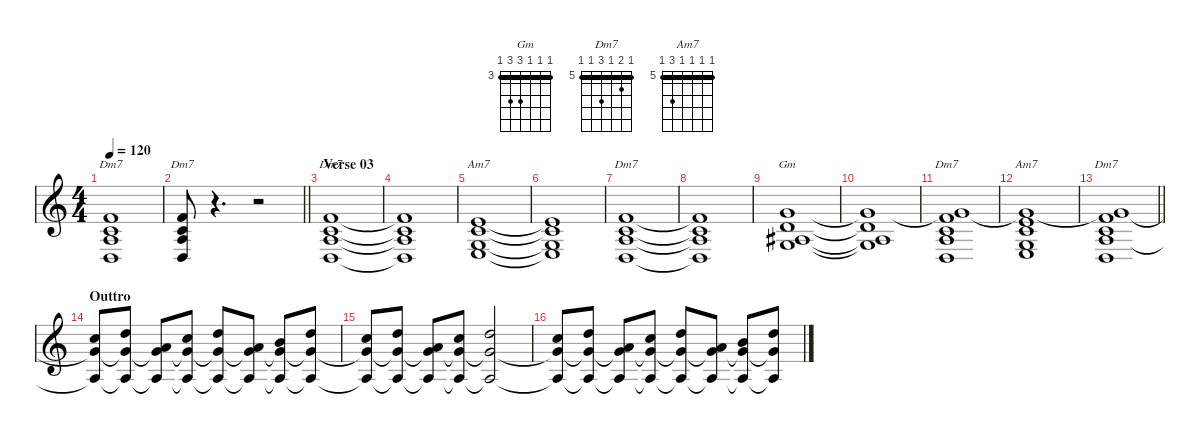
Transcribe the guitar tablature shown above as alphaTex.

\defaultSystemsLayout 4
\hideDynamics
\bracketExtendMode nobrackets
\singleTrackTrackNamePolicy hidden
\multiTrackTrackNamePolicy hidden
\firstSystemTrackNameMode fullname
\firstSystemTrackNameOrientation horizontal
\otherSystemsTrackNameOrientation horizontal
\track ("Teclado" "el.pno.") {instrument electricpiano2}
\staff {score}
\tuning (E4 B3 G3 D3 A2 E2)
\chord ("Gm" 3 3 3 5 5 3) {firstfret 3 barre (3 3 3)}
\chord ("Dm7" 5 6 5 7 5 5) {firstfret 5 barre (5 5 5)}
\chord ("Am7" 5 5 5 5 7 5) {firstfret 5 barre (5 5 5 5)}
\ts (4 4)
\tempo 120
\clef g2
\ks c
(6.2 5.3 7.4 5.5).1{ch "Dm7" dy f beam Up} |
\barLineRight lightlight
(6.2 5.3 7.4 5.5).8{ch "Dm7" beam Up} r.4{d beam Up} r.2{beam Up} |
\section ("" "Verse 03")
(6.2 5.3 7.4 5.5).1{ch "Dm7" beam Up} |
(6.2{t} 5.3{t} 7.4{t} 5.5{t}).1{beam Up} |
(5.2 5.3 5.4 7.5).1{ch "Am7" beam Up} |
(5.2{t} 5.3{t} 5.4{t} 7.5{t}).1{beam Up} |
(6.2 5.3 7.4 5.5).1{ch "Dm7" beam Up} |
(6.2{t} 5.3{t} 7.4{t} 5.5{t}).1{beam Up} |
(3.1 3.2 3.3{acc #} 5.4).1{ch "Gm" beam Up} |
(3.1{t} 3.2{t} 3.3{t acc #} 5.4{t}).1{beam Up} |
(6.2 5.3 7.4 5.5 3.1{t}).1{ch "Dm7" beam Up} |
(5.2 5.3 5.4 7.5 3.1{t}).1{ch "Am7" beam Up} |
\barLineRight lightlight
(6.2 5.3 7.4 5.5 3.1{t}).1{ch "Dm7" beam Up} |
\section ("" "Outtro")
(13.2 7.4{t} 3.1{t}).8{beam Up} (15.2 7.4{t} 3.1{t}).8{beam Up} (14.3 7.4{t} 3.1{t}).8{beam Up} (13.2 7.4{t} 3.1{t}).8{beam Up} (15.2 7.4{t} 3.1{t}).8{beam Up} (14.3 7.4{t} 3.1{t}).8{beam Up} (12.2 7.4{t} 3.1{t}).8{beam Up} (15.2 7.4{t} 3.1{t}).8{beam Up} |
(13.2 7.4{t} 3.1{t}).8{beam Up} (15.2 7.4{t} 3.1{t}).8{beam Up} (14.3 7.4{t} 3.1{t}).8{beam Up} (13.2 7.4{t} 3.1{t}).8{beam Up} (15.2 7.4{t} 3.1{t}).2{beam Up} |
(13.2 7.4{t} 3.1{t}).8{beam Up} (15.2 7.4{t} 3.1{t}).8{beam Up} (14.3 7.4{t} 3.1{t}).8{beam Up} (13.2 7.4{t} 3.1{t}).8{beam Up} (15.2 7.4{t} 3.1{t}).8{beam Up} (14.3 7.4{t} 3.1{t}).8{beam Up} (12.2 7.4{t} 3.1{t}).8{beam Up} (15.2 7.4{t} 3.1{t}).8{beam Up}
